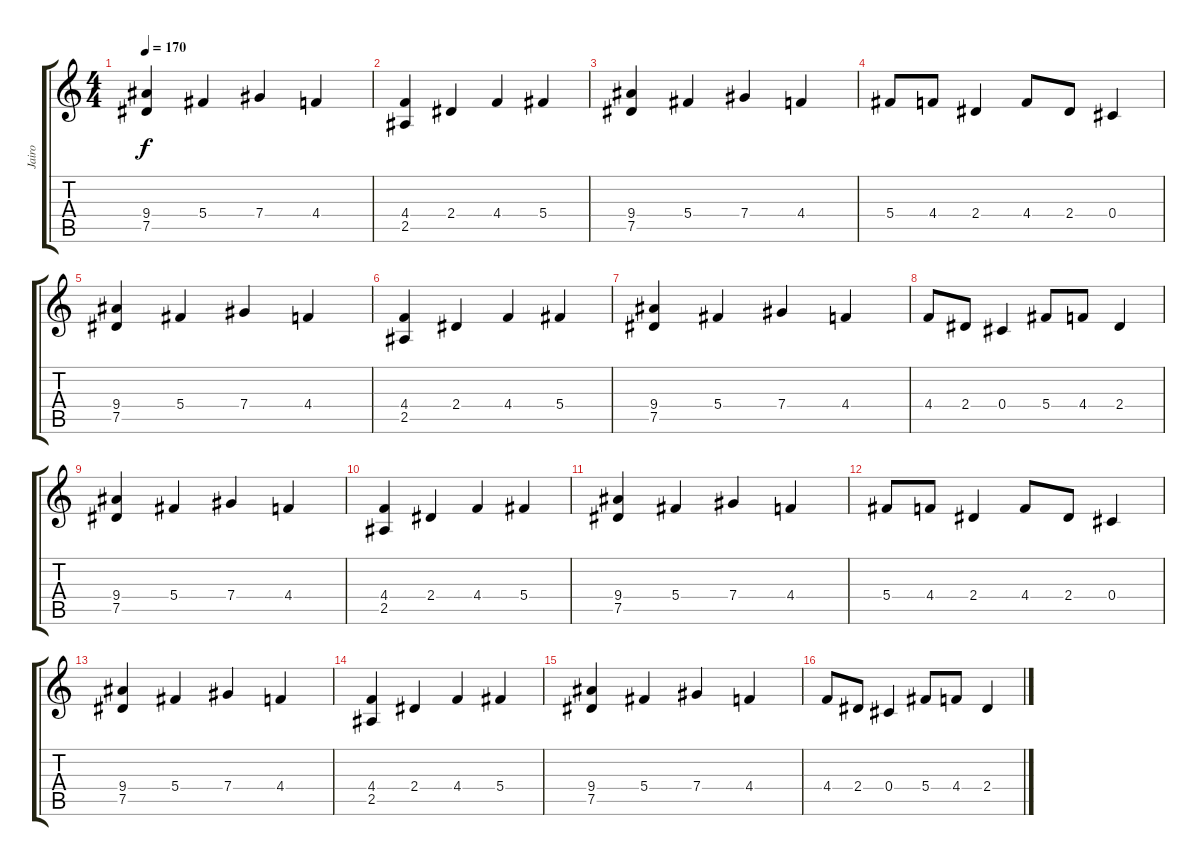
\track ("Jairo " "Jairo ") {instrument overdrivenguitar}
\staff {score tabs}
\tuning (Eb4 Bb3 Gb3 Db3 Ab2 Eb2) {hide}
\ts (4 4)
\tempo 170
\clef g2
\ks c
(9.4 7.5).4{dy f} 5.4.4 7.4.4 4.4.4 |
(4.4 2.5).4 2.4.4 4.4.4 5.4.4 |
(9.4 7.5).4 5.4.4 7.4.4 4.4.4 |
5.4.8 4.4.8 2.4.4 4.4.8 2.4.8 0.4.4 |
(9.4 7.5).4 5.4.4 7.4.4 4.4.4 |
(4.4 2.5).4 2.4.4 4.4.4 5.4.4 |
(9.4 7.5).4 5.4.4 7.4.4 4.4.4 |
4.4.8 2.4.8 0.4.4 5.4.8 4.4.8 2.4.4 |
(9.4 7.5).4 5.4.4 7.4.4 4.4.4 |
(4.4 2.5).4 2.4.4 4.4.4 5.4.4 |
(9.4 7.5).4 5.4.4 7.4.4 4.4.4 |
5.4.8 4.4.8 2.4.4 4.4.8 2.4.8 0.4.4 |
(9.4 7.5).4 5.4.4 7.4.4 4.4.4 |
(4.4 2.5).4 2.4.4 4.4.4 5.4.4 |
(9.4 7.5).4 5.4.4 7.4.4 4.4.4 |
4.4.8 2.4.8 0.4.4 5.4.8 4.4.8 2.4.4
